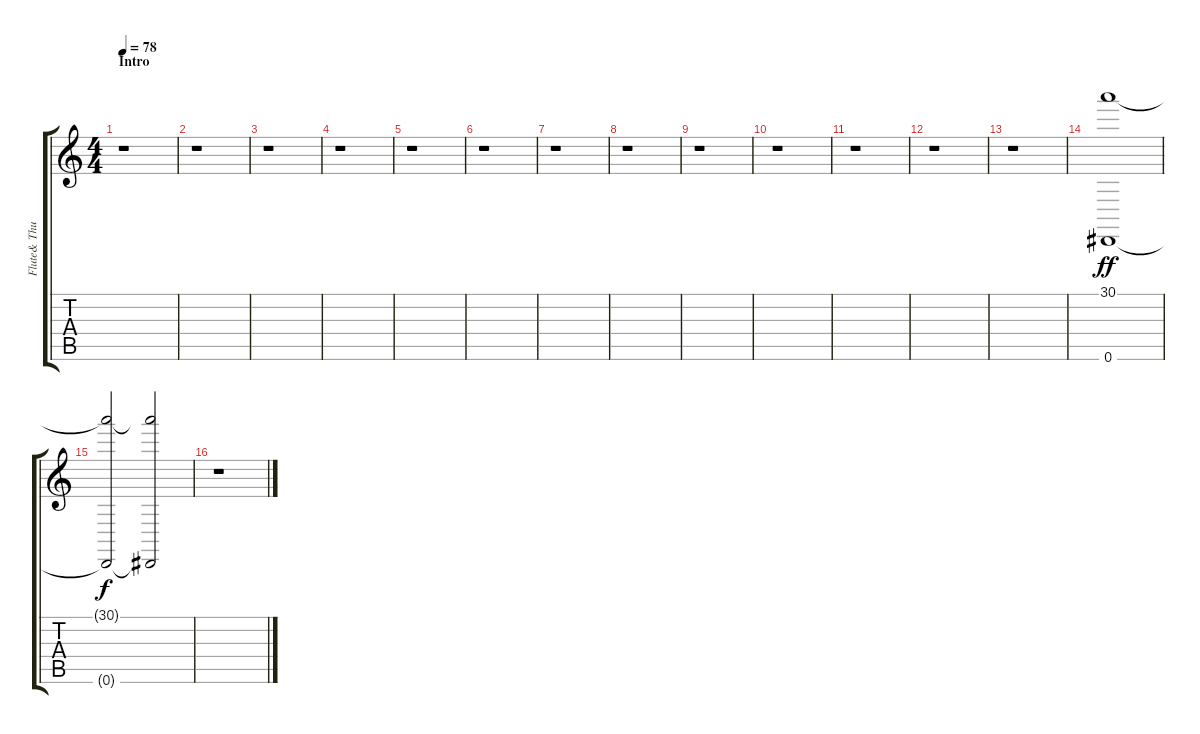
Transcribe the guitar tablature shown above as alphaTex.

\track ("Flute& Thunder" "Flute& Thu") {instrument flute}
\staff {score tabs}
\tuning (Eb4 Bb3 Gb3 Db3 Ab2 Eb2) {hide}
\ts (4 4)
\section ("" "Intro")
\tempo 78
\clef g2
\ks c
r.1{dy ff instrument flute} |
r.1 |
r.1 |
r.1 |
r.1 |
r.1 |
r.1 |
r.1 |
r.1 |
r.1 |
r.1 |
r.1 |
r.1 |
(30.1 0.6).1{instrument seashore} |
(30.1{t} 0.6{t}).2{dy f} (30.1{t} 0.6{t}).2 |
r.1{instrument flute}
